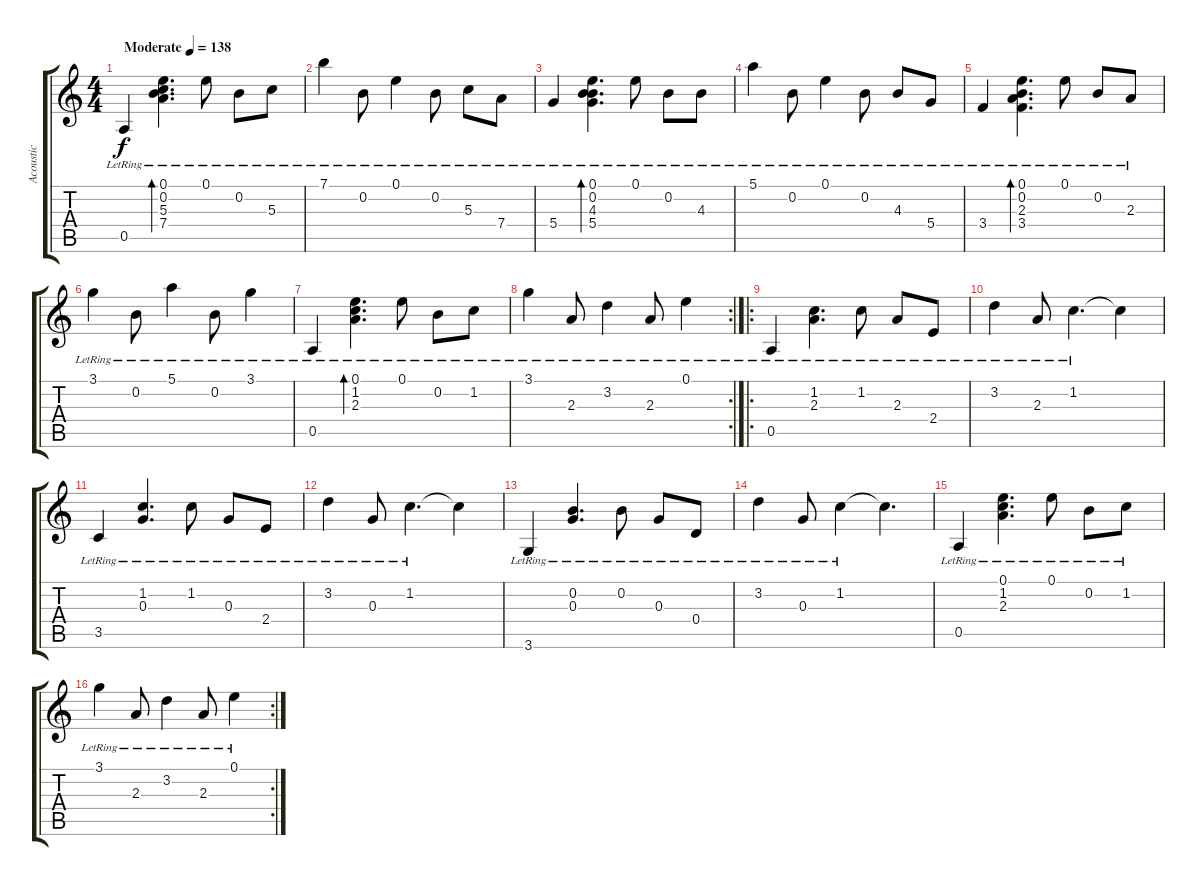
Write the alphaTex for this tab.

\track ("Acoustic" "Acoustic") {instrument acousticguitarsteel}
\staff {score tabs}
\tuning (E4 B3 G3 D3 A2 E2) {hide}
\ts (4 4)
\tempo (138 "Moderate")
\clef g2
\ks c
0.5{lr}.4{dy f instrument acousticguitarsteel} (0.1{lr} 0.2{lr} 5.3{lr} 7.4{lr}).4{d bd 60} 0.1{lr}.8 0.2{lr}.8 5.3{lr}.8 |
7.1{lr}.4 0.2{lr}.8 0.1{lr}.4 0.2{lr}.8 5.3{lr}.8 7.4{lr}.8 |
5.4{lr}.4 (0.1{lr} 0.2{lr} 4.3{lr} 5.4{lr}).4{d bd 60} 0.1{lr}.8 0.2{lr}.8 4.3{lr}.8 |
5.1{lr}.4 0.2{lr}.8 0.1{lr}.4 0.2{lr}.8 4.3{lr}.8 5.4{lr}.8 |
3.4{lr}.4 (0.1{lr} 0.2{lr} 2.3{lr} 3.4{lr}).4{d bd 60} 0.1{lr}.8 0.2{lr}.8 2.3{lr}.8 |
3.1{lr}.4 0.2{lr}.8 5.1{lr}.4 0.2{lr}.8 3.1{lr}.4 |
0.5{lr}.4 (0.1{lr} 1.2{lr} 2.3{lr}).4{d bd 60} 0.1{lr}.8 0.2{lr}.8 1.2{lr}.8 |
\rc 2
3.1{lr}.4 2.3{lr}.8 3.2{lr}.4 2.3{lr}.8 0.1{lr}.4 |
\ro
0.5{lr}.4 (1.2{lr} 2.3{lr}).4{d} 1.2{lr}.8 2.3{lr}.8 2.4{lr}.8 |
3.2{lr}.4 2.3{lr}.8 1.2{lr}.4{d} 1.2{t}.4 |
3.5{lr}.4 (1.2{lr} 0.3{lr}).4{d} 1.2{lr}.8 0.3{lr}.8 2.4{lr}.8 |
3.2{lr}.4 0.3{lr}.8 1.2{lr}.4{d} 1.2{t}.4 |
3.6{lr}.4 (0.2{lr} 0.3{lr}).4{d} 0.2{lr}.8 0.3{lr}.8 0.4{lr}.8 |
3.2{lr}.4 0.3{lr}.8 1.2{lr}.4 1.2{t}.4{d} |
0.5{lr}.4 (0.1{lr} 1.2{lr} 2.3{lr}).4{d} 0.1{lr}.8 0.2{lr}.8 1.2{lr}.8 |
\rc 2
3.1{lr}.4 2.3{lr}.8 3.2{lr}.4 2.3{lr}.8 0.1{lr}.4
